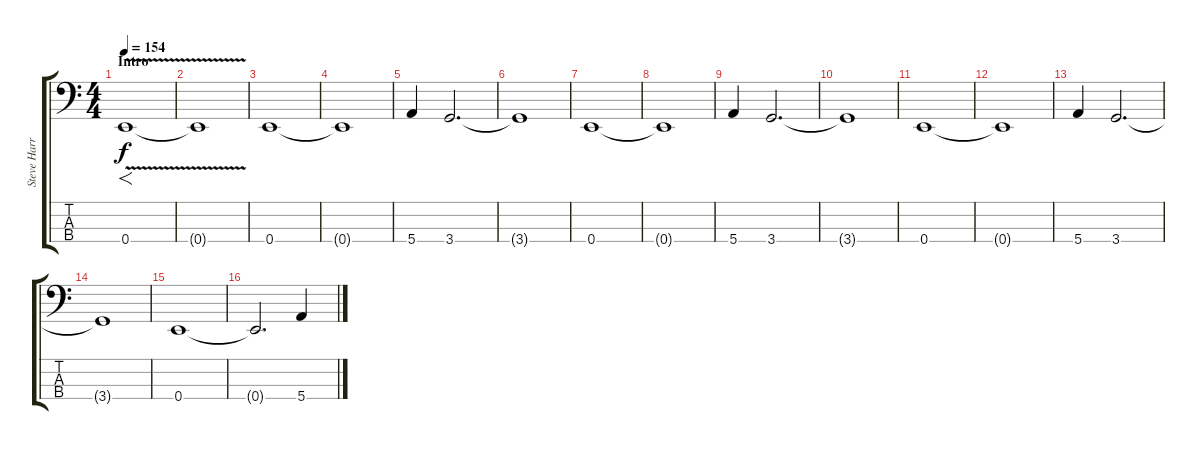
\track ("Steve Harris" "Steve Harr") {instrument electricbassfinger}
\staff {score tabs}
\tuning (G2 D2 A1 E1) {hide}
\ts (4 4)
\section ("" "Intro")
\tempo 154
\tempo 130
\tempo 154
\clef f4
\ks c
0.4{v}.1{f dy f instrument electricbassfinger} |
0.4{t}.1 |
0.4.1 |
0.4{t}.1 |
5.4.4 3.4.2{d} |
3.4{t}.1 |
0.4.1 |
0.4{t}.1 |
5.4.4 3.4.2{d} |
3.4{t}.1 |
0.4.1 |
0.4{t}.1 |
5.4.4 3.4.2{d} |
3.4{t}.1 |
0.4.1 |
0.4{t}.2{d} 5.4.4
